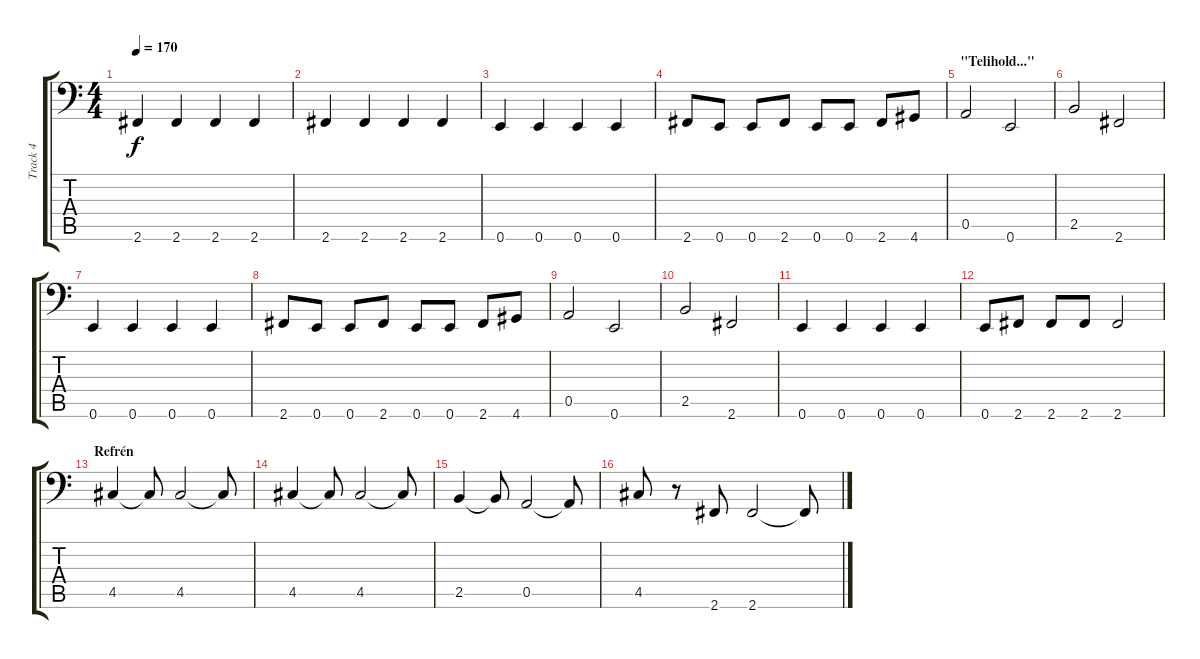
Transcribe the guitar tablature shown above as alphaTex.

\track ("Track 4" "Track 4") {instrument electricbassfinger}
\staff {score tabs}
\tuning (E3 B2 G2 D2 A1 E1) {hide}
\ts (4 4)
\tempo 170
\clef f4
\ks c
2.6.4{dy f} 2.6.4 2.6.4 2.6.4 |
2.6.4 2.6.4 2.6.4 2.6.4 |
0.6.4 0.6.4 0.6.4 0.6.4 |
2.6.8 0.6.8 0.6.8 2.6.8 0.6.8 0.6.8 2.6.8 4.6.8 |
\section ("" "\"Telihold...\"")
0.5.2 0.6.2 |
2.5.2 2.6.2 |
0.6.4 0.6.4 0.6.4 0.6.4 |
2.6.8 0.6.8 0.6.8 2.6.8 0.6.8 0.6.8 2.6.8 4.6.8 |
0.5.2 0.6.2 |
2.5.2 2.6.2 |
0.6.4 0.6.4 0.6.4 0.6.4 |
0.6.8 2.6.8 2.6.8 2.6.8 2.6.2 |
\section ("" "Refrén")
4.5.4 4.5{t}.8 4.5.2 4.5{t}.8 |
4.5.4 4.5{t}.8 4.5.2 4.5{t}.8 |
2.5.4 2.5{t}.8 0.5.2 0.5{t}.8 |
4.5.8 r.8 2.6.8 2.6.2 2.6{t}.8
